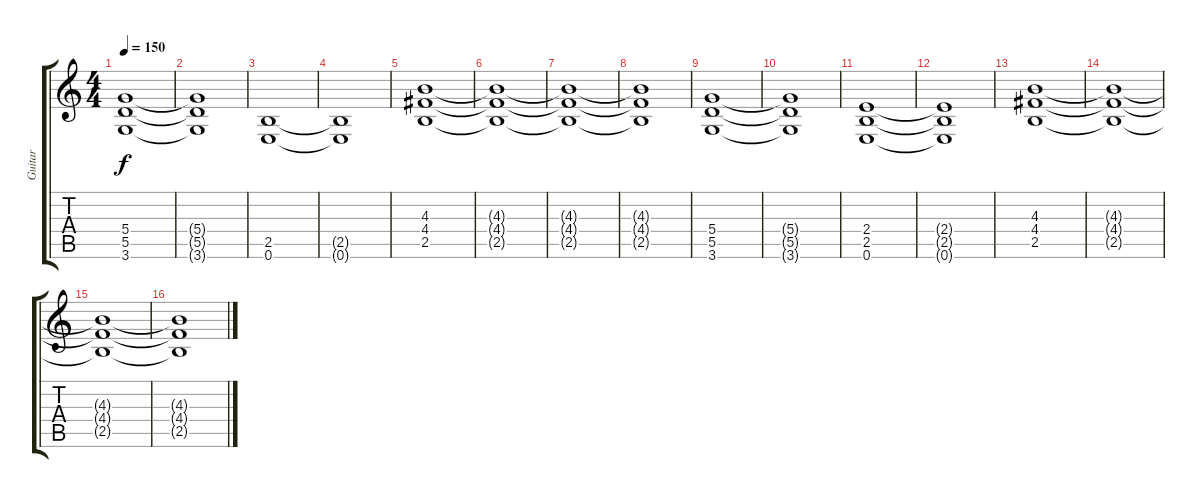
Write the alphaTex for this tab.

\track ("Guitar" "Guitar") {instrument overdrivenguitar}
\staff {score tabs}
\tuning (E4 B3 G3 D3 A2 E2) {hide}
\ts (4 4)
\tempo 150
\clef g2
\ks c
(5.4 5.5 3.6).1{dy f} |
(5.4{t} 5.5{t} 3.6{t}).1 |
(2.5 0.6).1 |
(2.5{t} 0.6{t}).1 |
(4.3 4.4 2.5).1 |
(4.3{t} 4.4{t} 2.5{t}).1 |
(4.3{t} 4.4{t} 2.5{t}).1 |
(4.3{t} 4.4{t} 2.5{t}).1 |
(5.4 5.5 3.6).1 |
(5.4{t} 5.5{t} 3.6{t}).1 |
(2.4 2.5 0.6).1 |
(2.4{t} 2.5{t} 0.6{t}).1 |
(4.3 4.4 2.5).1 |
(4.3{t} 4.4{t} 2.5{t}).1 |
(4.3{t} 4.4{t} 2.5{t}).1 |
(4.3{t} 4.4{t} 2.5{t}).1
